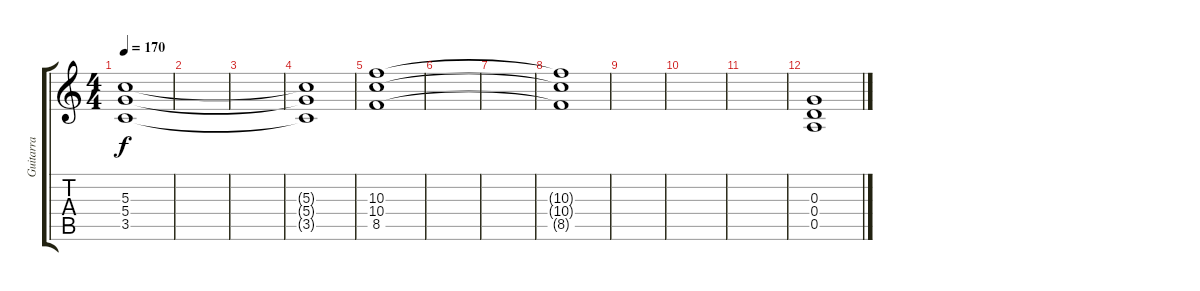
\track ("Guitarra" "Guitarra") {instrument overdrivenguitar}
\staff {score tabs}
\tuning (E4 B3 G3 D3 A2 E2) {hide}
\ts (4 4)
\tempo 170
\clef g2
\ks c
(5.3 5.4 3.5).1{dy f} |
|
|
(5.3{t} 5.4{t} 3.5{t}).1 |
(10.3 10.4 8.5).1 |
|
|
(10.3{t} 10.4{t} 8.5{t}).1 |
|
|
|
(0.3 0.4 0.5).1
